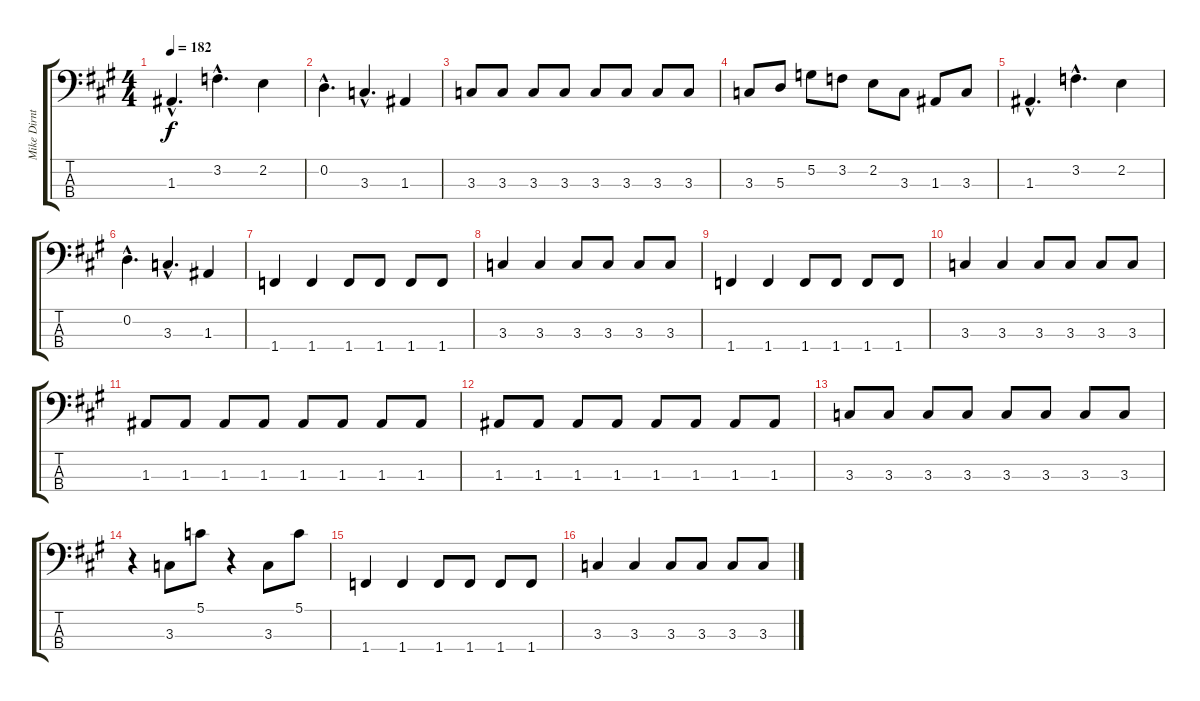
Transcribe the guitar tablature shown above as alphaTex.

\track ("Mike Dirnt" "Mike Dirnt") {instrument acousticguitarnylon}
\staff {score tabs}
\tuning (G2 D2 A1 E1) {hide}
\ts (4 4)
\tempo 182
\clef f4
\ks a
1.3{hac}.4{d dy f} 3.2{hac}.4{d} 2.2.4 |
0.2{hac}.4{d} 3.3{hac}.4{d} 1.3.4 |
3.3.8 3.3.8 3.3.8 3.3.8 3.3.8 3.3.8 3.3.8 3.3.8 |
3.3.8 5.3.8 5.2.8 3.2.8 2.2.8 3.3.8 1.3.8 3.3.8 |
1.3{hac}.4{d} 3.2{hac}.4{d} 2.2.4 |
0.2{hac}.4{d} 3.3{hac}.4{d} 1.3.4 |
1.4.4 1.4.4 1.4.8 1.4.8 1.4.8 1.4.8 |
3.3.4 3.3.4 3.3.8 3.3.8 3.3.8 3.3.8 |
1.4.4 1.4.4 1.4.8 1.4.8 1.4.8 1.4.8 |
3.3.4 3.3.4 3.3.8 3.3.8 3.3.8 3.3.8 |
1.3.8 1.3.8 1.3.8 1.3.8 1.3.8 1.3.8 1.3.8 1.3.8 |
1.3.8 1.3.8 1.3.8 1.3.8 1.3.8 1.3.8 1.3.8 1.3.8 |
3.3.8 3.3.8 3.3.8 3.3.8 3.3.8 3.3.8 3.3.8 3.3.8 |
r.4 3.3.8 5.1.8 r.4 3.3.8 5.1.8 |
1.4.4 1.4.4 1.4.8 1.4.8 1.4.8 1.4.8 |
3.3.4 3.3.4 3.3.8 3.3.8 3.3.8 3.3.8
